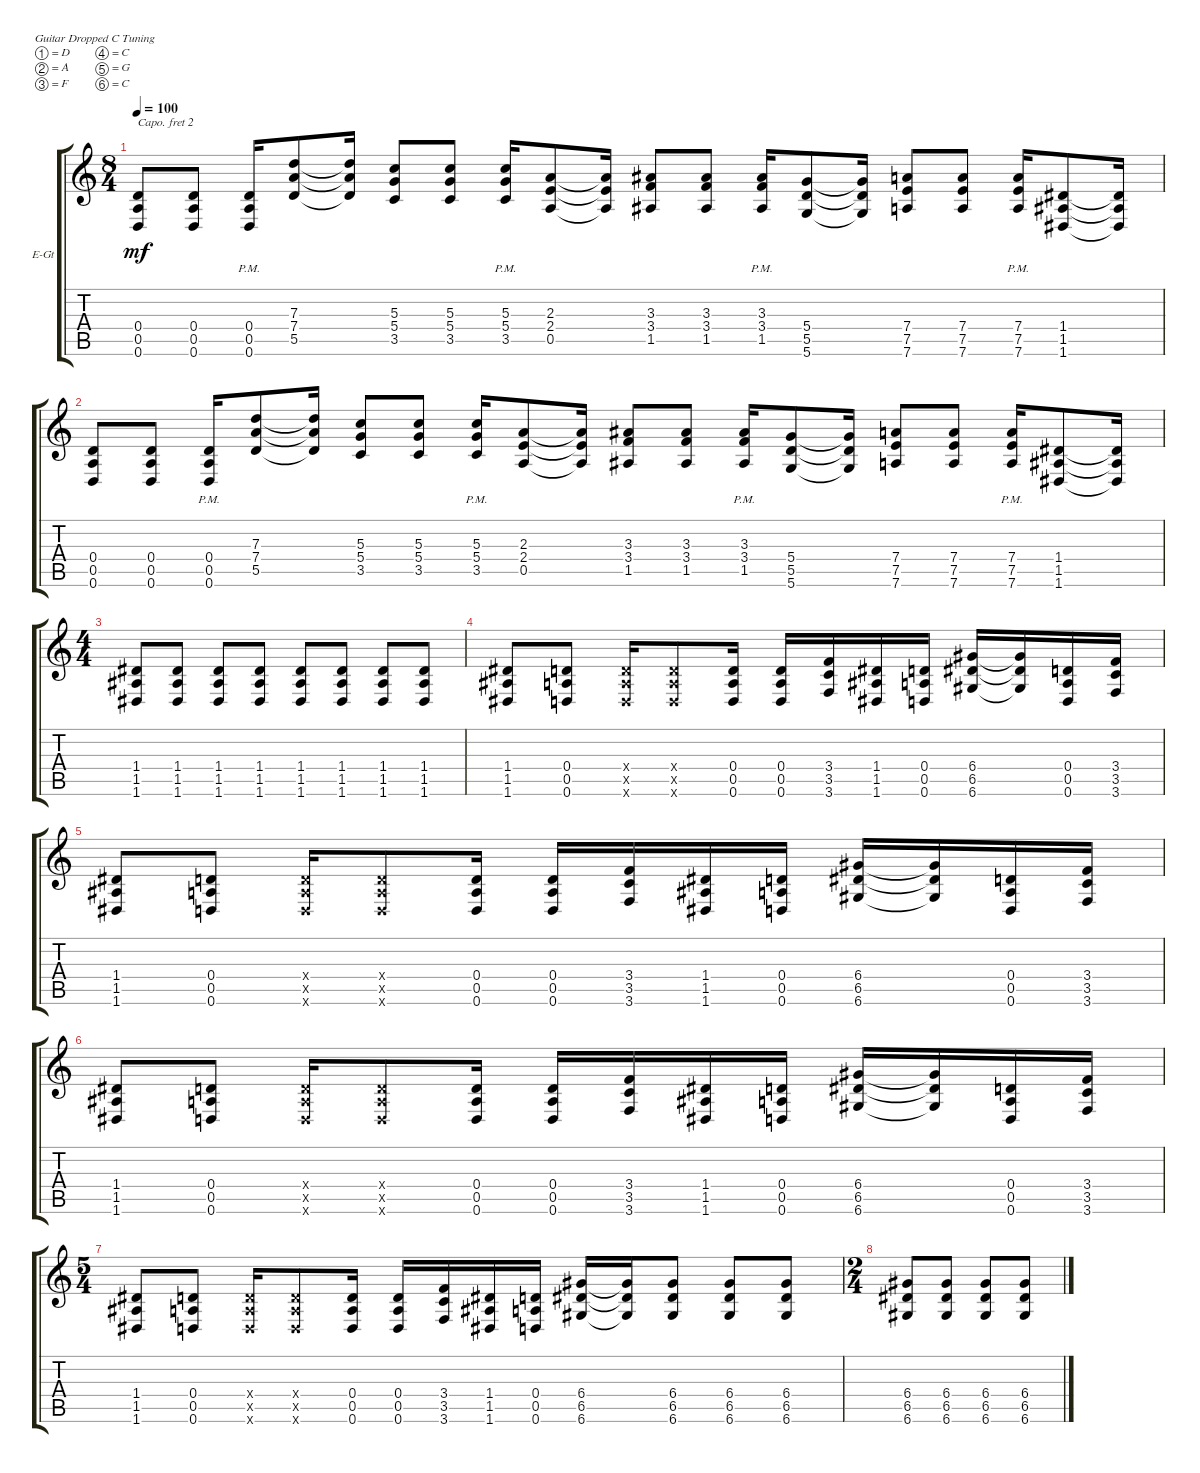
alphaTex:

\bracketExtendMode groupsimilarinstruments
\multiBarRest
\firstSystemTrackNameOrientation horizontal
\otherSystemsTrackNameOrientation horizontal
\track ("Mike" "E-Gt") {instrument distortionguitar}
\staff {score tabs}
\capo 2
\tuning (D4 A3 F3 C3 G2 C2)
\ts (8 4)
\tempo 100
\clef g2
\ks c
(0.6 0.5 0.4).8{dy mf} (0.4 0.5 0.6).8 (0.6{pm} 0.5{pm} 0.4{pm}).16 (5.5 7.4 7.3).8 (7.3{t} 7.4{t} 5.5{t}).16 (3.5 5.4 5.3).8 (5.3 5.4 3.5).8 (5.4{pm} 5.3{pm} 3.5{pm}).16 (2.3 2.4 0.5).8 (0.5{t} 2.4{t} 2.3{t}).16 (1.5 3.4 3.3).8 (3.3 3.4 1.5).8 (3.3{pm} 3.4{pm} 1.5{pm}).16 (5.6 5.5 5.4).8 (5.4{t} 5.5{t} 5.6{t}).16 (7.6 7.5 7.4).8 (7.4 7.5 7.6).8 (7.6{pm} 7.5{pm} 7.4{pm}).16 (1.6 1.5 1.4).8 (1.4{t} 1.5{t} 1.6{t}).16 |
(0.6 0.5 0.4).8 (0.4 0.5 0.6).8 (0.6{pm} 0.5{pm} 0.4{pm}).16 (5.5 7.4 7.3).8 (7.3{t} 7.4{t} 5.5{t}).16 (3.5 5.4 5.3).8 (5.3 5.4 3.5).8 (5.4{pm} 5.3{pm} 3.5{pm}).16 (2.3 2.4 0.5).8 (0.5{t} 2.4{t} 2.3{t}).16 (1.5 3.4 3.3).8 (3.3 3.4 1.5).8 (3.3{pm} 3.4{pm} 1.5{pm}).16 (5.6 5.5 5.4).8 (5.4{t} 5.5{t} 5.6{t}).16 (7.6 7.5 7.4).8 (7.4 7.5 7.6).8 (7.6{pm} 7.5{pm} 7.4{pm}).16 (1.6 1.5 1.4).8 (1.4{t} 1.5{t} 1.6{t}).16 |
\ts (4 4)
(1.6 1.5 1.4).8 (1.6 1.5 1.4).8 (1.6 1.5 1.4).8 (1.6 1.5 1.4).8 (1.6 1.5 1.4).8 (1.6 1.5 1.4).8 (1.6 1.5 1.4).8 (1.6 1.5 1.4).8 |
(1.6 1.5 1.4).8 (0.4 0.5 0.6).8 (0.6{x} 0.5{x} 0.4{x}).16 (0.4{x} 0.5{x} 0.6{x}).8 (0.6 0.5 0.4).16 (0.4 0.5 0.6).16 (3.6 3.5 3.4).16 (1.4 1.5 1.6).16 (0.4 0.5 0.6).16 (6.6 6.5 6.4).16 (6.4{t} 6.5{t} 6.6{t}).16 (0.4 0.5 0.6).16 (3.6 3.5 3.4).16 |
(1.6 1.5 1.4).8 (0.4 0.5 0.6).8 (0.6{x} 0.5{x} 0.4{x}).16 (0.4{x} 0.5{x} 0.6{x}).8 (0.6 0.5 0.4).16 (0.4 0.5 0.6).16 (3.6 3.5 3.4).16 (1.4 1.5 1.6).16 (0.4 0.5 0.6).16 (6.6 6.5 6.4).16 (6.4{t} 6.5{t} 6.6{t}).16 (0.4 0.5 0.6).16 (3.6 3.5 3.4).16 |
(1.6 1.5 1.4).8 (0.4 0.5 0.6).8 (0.6{x} 0.5{x} 0.4{x}).16 (0.4{x} 0.5{x} 0.6{x}).8 (0.6 0.5 0.4).16 (0.4 0.5 0.6).16 (3.6 3.5 3.4).16 (1.4 1.5 1.6).16 (0.4 0.5 0.6).16 (6.6 6.5 6.4).16 (6.4{t} 6.5{t} 6.6{t}).16 (0.4 0.5 0.6).16 (3.6 3.5 3.4).16 |
\ts (5 4)
(1.6 1.5 1.4).8 (0.4 0.5 0.6).8 (0.6{x} 0.5{x} 0.4{x}).16 (0.4{x} 0.5{x} 0.6{x}).8 (0.6 0.5 0.4).16 (0.4 0.5 0.6).16 (3.6 3.5 3.4).16 (1.4 1.5 1.6).16 (0.4 0.5 0.6).16 (6.6 6.5 6.4).16 (6.4{t} 6.5{t} 6.6{t}).16 (6.4 6.5 6.6).8 (6.6 6.5 6.4).8 (6.6 6.5 6.4).8 |
\ts (2 4)
(6.4 6.5 6.6).8 (6.6 6.5 6.4).8 (6.6 6.5 6.4).8 (6.4 6.5 6.6).8
